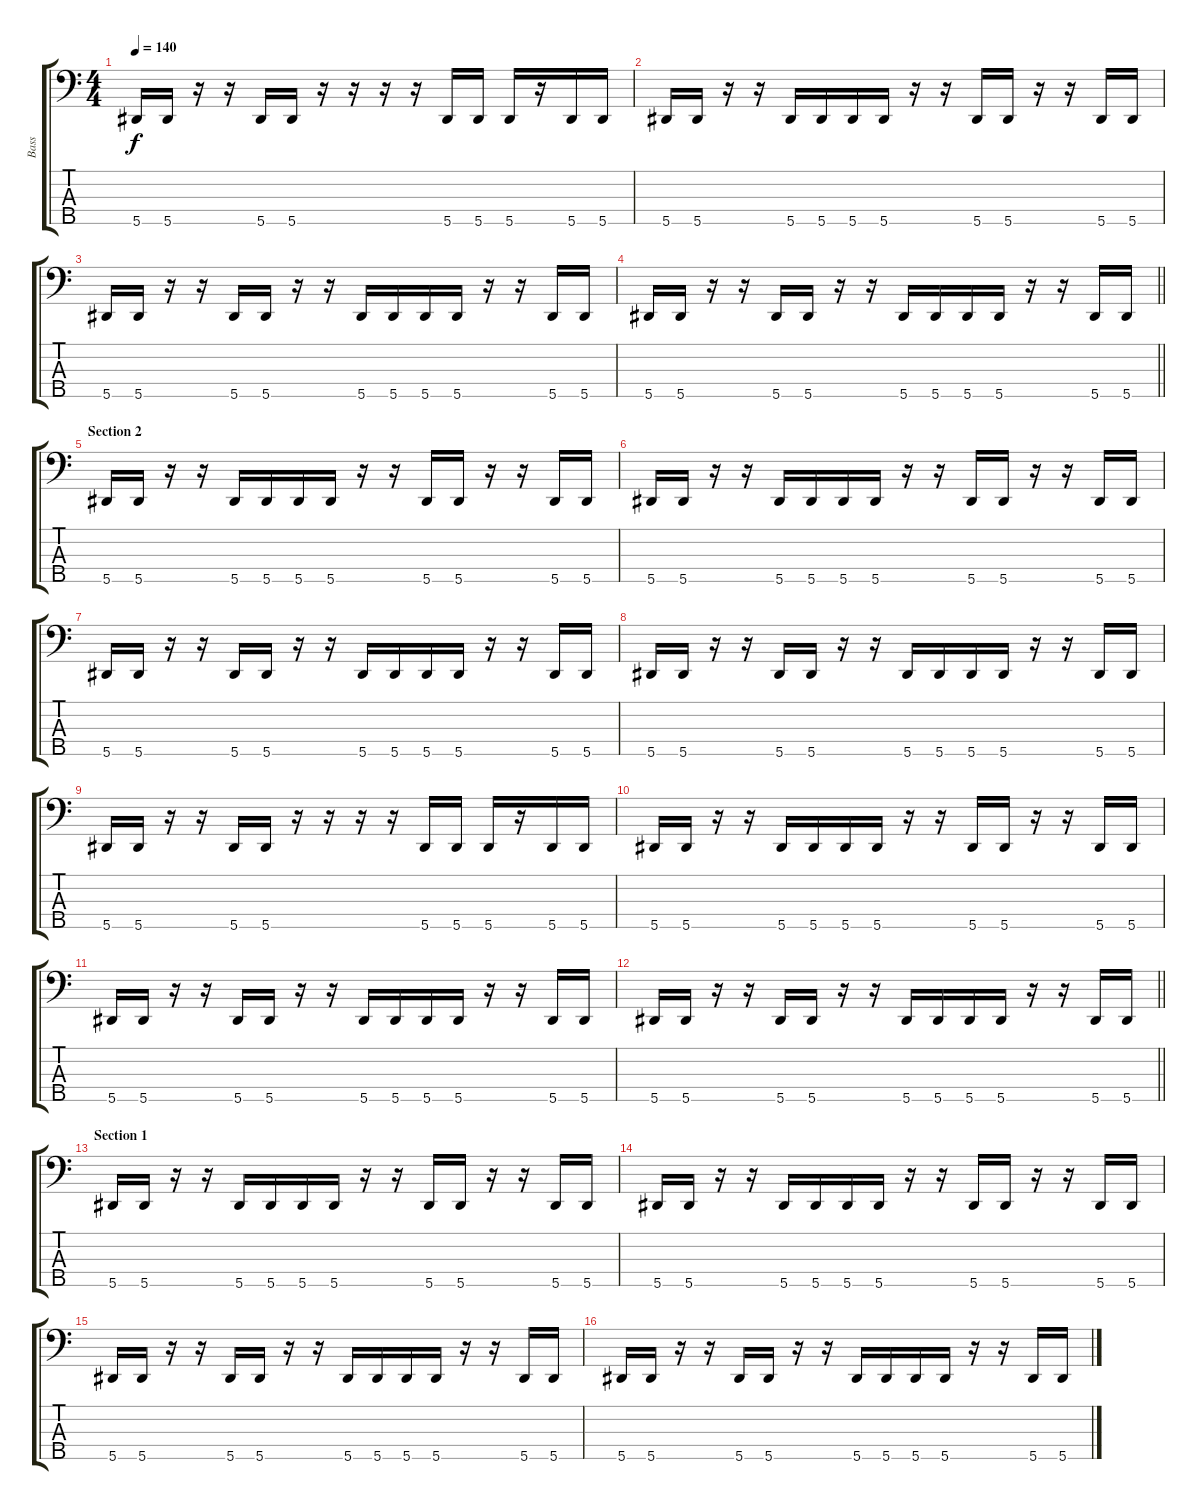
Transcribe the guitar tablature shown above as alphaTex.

\track ("Bass" "Bass") {instrument electricbasspick}
\staff {score tabs}
\tuning (F2 Eb2 Bb1 F1 Bb0) {hide}
\ts (4 4)
\tempo 140
\clef f4
\ks c
5.5.16{dy f} 5.5.16 r.16 r.16 5.5.16 5.5.16 r.16 r.16 r.16 r.16 5.5.16 5.5.16 5.5.16 r.16 5.5.16 5.5.16 |
5.5.16 5.5.16 r.16 r.16 5.5.16 5.5.16 5.5.16 5.5.16 r.16 r.16 5.5.16 5.5.16 r.16 r.16 5.5.16 5.5.16 |
5.5.16 5.5.16 r.16 r.16 5.5.16 5.5.16 r.16 r.16 5.5.16 5.5.16 5.5.16 5.5.16 r.16 r.16 5.5.16 5.5.16 |
\barLineRight lightlight
5.5.16 5.5.16 r.16 r.16 5.5.16 5.5.16 r.16 r.16 5.5.16 5.5.16 5.5.16 5.5.16 r.16 r.16 5.5.16 5.5.16 |
\section ("" "Section 2")
5.5.16 5.5.16 r.16 r.16 5.5.16 5.5.16 5.5.16 5.5.16 r.16 r.16 5.5.16 5.5.16 r.16 r.16 5.5.16 5.5.16 |
5.5.16 5.5.16 r.16 r.16 5.5.16 5.5.16 5.5.16 5.5.16 r.16 r.16 5.5.16 5.5.16 r.16 r.16 5.5.16 5.5.16 |
5.5.16 5.5.16 r.16 r.16 5.5.16 5.5.16 r.16 r.16 5.5.16 5.5.16 5.5.16 5.5.16 r.16 r.16 5.5.16 5.5.16 |
5.5.16 5.5.16 r.16 r.16 5.5.16 5.5.16 r.16 r.16 5.5.16 5.5.16 5.5.16 5.5.16 r.16 r.16 5.5.16 5.5.16 |
5.5.16 5.5.16 r.16 r.16 5.5.16 5.5.16 r.16 r.16 r.16 r.16 5.5.16 5.5.16 5.5.16 r.16 5.5.16 5.5.16 |
5.5.16 5.5.16 r.16 r.16 5.5.16 5.5.16 5.5.16 5.5.16 r.16 r.16 5.5.16 5.5.16 r.16 r.16 5.5.16 5.5.16 |
5.5.16 5.5.16 r.16 r.16 5.5.16 5.5.16 r.16 r.16 5.5.16 5.5.16 5.5.16 5.5.16 r.16 r.16 5.5.16 5.5.16 |
\barLineRight lightlight
5.5.16 5.5.16 r.16 r.16 5.5.16 5.5.16 r.16 r.16 5.5.16 5.5.16 5.5.16 5.5.16 r.16 r.16 5.5.16 5.5.16 |
\section ("" "Section 1")
5.5.16 5.5.16 r.16 r.16 5.5.16 5.5.16 5.5.16 5.5.16 r.16 r.16 5.5.16 5.5.16 r.16 r.16 5.5.16 5.5.16 |
5.5.16 5.5.16 r.16 r.16 5.5.16 5.5.16 5.5.16 5.5.16 r.16 r.16 5.5.16 5.5.16 r.16 r.16 5.5.16 5.5.16 |
5.5.16 5.5.16 r.16 r.16 5.5.16 5.5.16 r.16 r.16 5.5.16 5.5.16 5.5.16 5.5.16 r.16 r.16 5.5.16 5.5.16 |
5.5.16 5.5.16 r.16 r.16 5.5.16 5.5.16 r.16 r.16 5.5.16 5.5.16 5.5.16 5.5.16 r.16 r.16 5.5.16 5.5.16
